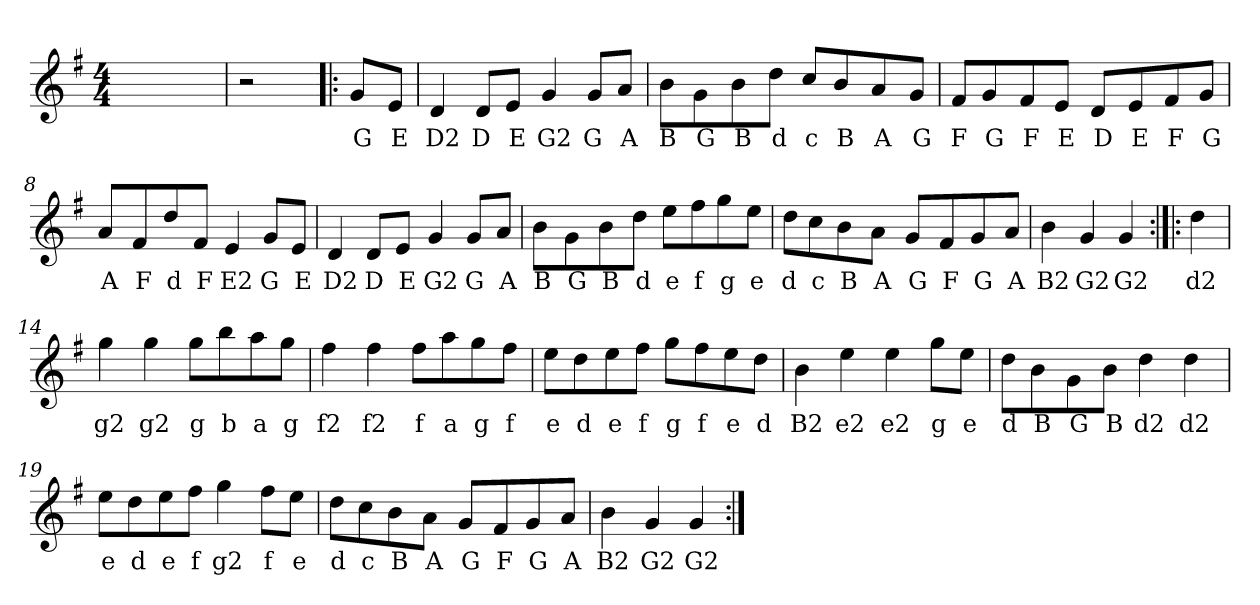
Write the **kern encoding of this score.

**kern	**text
*part1	*part1
*staff1	*staff1
*clefG2	*
*k[f#]	*
*G:	*
*M4/4	*
=1	=1
1ryy	.
=2	=2
2r	.
=3	=3
2r	.
=4!|:	=4!|:
!	!LO:LY:b
8g/L	G
!	!LO:LY:b
8e/J	E
=5	=5
!	!LO:LY:b
4d/	D2
!	!LO:LY:b
8d/L	D
!	!LO:LY:b
8e/J	E
!	!LO:LY:b
4g/	G2
!	!LO:LY:b
8g/L	G
!	!LO:LY:b
8a/J	A
=6	=6
!	!LO:LY:b
8b\L	B
!	!LO:LY:b
8g\	G
!	!LO:LY:b
8b\	B
!	!LO:LY:b
8dd\J	d
!	!LO:LY:b
8cc/L	c
!	!LO:LY:b
8b/	B
!	!LO:LY:b
8a/	A
!	!LO:LY:b
8g/J	G
=7	=7
!	!LO:LY:b
8f#/L	F
!	!LO:LY:b
8g/	G
!	!LO:LY:b
8f#/	F
!	!LO:LY:b
8e/J	E
!	!LO:LY:b
8d/L	D
!	!LO:LY:b
8e/	E
!	!LO:LY:b
8f#/	F
!	!LO:LY:b
8g/J	G
=8	=8
!	!LO:LY:b
8a/L	A
!	!LO:LY:b
8f#/	F
!	!LO:LY:b
8dd/	d
!	!LO:LY:b
8f#/J	F
!	!LO:LY:b
4e/	E2
!	!LO:LY:b
8g/L	G
!	!LO:LY:b
8e/J	E
!!LO:LB:g=z
=9	=9
!	!LO:LY:b
4d/	D2
!	!LO:LY:b
8d/L	D
!	!LO:LY:b
8e/J	E
!	!LO:LY:b
4g/	G2
!	!LO:LY:b
8g/L	G
!	!LO:LY:b
8a/J	A
=10	=10
!	!LO:LY:b
8b\L	B
!	!LO:LY:b
8g\	G
!	!LO:LY:b
8b\	B
!	!LO:LY:b
8dd\J	d
!	!LO:LY:b
8ee\L	e
!	!LO:LY:b
8ff#\	f
!	!LO:LY:b
8gg\	g
!	!LO:LY:b
8ee\J	e
=11	=11
!	!LO:LY:b
8dd\L	d
!	!LO:LY:b
8cc\	c
!	!LO:LY:b
8b\	B
!	!LO:LY:b
8a\J	A
!	!LO:LY:b
8g/L	G
!	!LO:LY:b
8f#/	F
!	!LO:LY:b
8g/	G
!	!LO:LY:b
8a/J	A
=12	=12
!	!LO:LY:b
4b\	B2
!	!LO:LY:b
4g/	G2
!	!LO:LY:b
4g/	G2
=13:|!|:	=13:|!|:
!	!LO:LY:b
4dd\	d2
=14	=14
!	!LO:LY:b
4gg\	g2
!	!LO:LY:b
4gg\	g2
!	!LO:LY:b
8gg\L	g
!	!LO:LY:b
8bb\	b
!	!LO:LY:b
8aa\	a
!	!LO:LY:b
8gg\J	g
!!LO:LB:g=z
=15	=15
!	!LO:LY:b
4ff#\	f2
!	!LO:LY:b
4ff#\	f2
!	!LO:LY:b
8ff#\L	f
!	!LO:LY:b
8aa\	a
!	!LO:LY:b
8gg\	g
!	!LO:LY:b
8ff#\J	f
=16	=16
!	!LO:LY:b
8ee\L	e
!	!LO:LY:b
8dd\	d
!	!LO:LY:b
8ee\	e
!	!LO:LY:b
8ff#\J	f
!	!LO:LY:b
8gg\L	g
!	!LO:LY:b
8ff#\	f
!	!LO:LY:b
8ee\	e
!	!LO:LY:b
8dd\J	d
=17	=17
!	!LO:LY:b
4b\	B2
!	!LO:LY:b
4ee\	e2
!	!LO:LY:b
4ee\	e2
!	!LO:LY:b
8gg\L	g
!	!LO:LY:b
8ee\J	e
=18	=18
!	!LO:LY:b
8dd\L	d
!	!LO:LY:b
8b\	B
!	!LO:LY:b
8g\	G
!	!LO:LY:b
8b\J	B
!	!LO:LY:b
4dd\	d2
!	!LO:LY:b
4dd\	d2
=19	=19
!	!LO:LY:b
8ee\L	e
!	!LO:LY:b
8dd\	d
!	!LO:LY:b
8ee\	e
!	!LO:LY:b
8ff#\J	f
!	!LO:LY:b
4gg\	g2
!	!LO:LY:b
8ff#\L	f
!	!LO:LY:b
8ee\J	e
=20	=20
!	!LO:LY:b
8dd\L	d
!	!LO:LY:b
8cc\	c
!	!LO:LY:b
8b\	B
!	!LO:LY:b
8a\J	A
!	!LO:LY:b
8g/L	G
!	!LO:LY:b
8f#/	F
!	!LO:LY:b
8g/	G
!	!LO:LY:b
8a/J	A
!!LO:LB:g=z
=21	=21
!	!LO:LY:b
4b\	B2
!	!LO:LY:b
4g/	G2
!	!LO:LY:b
4g/	G2
=:|!	=:|!
*-	*-
